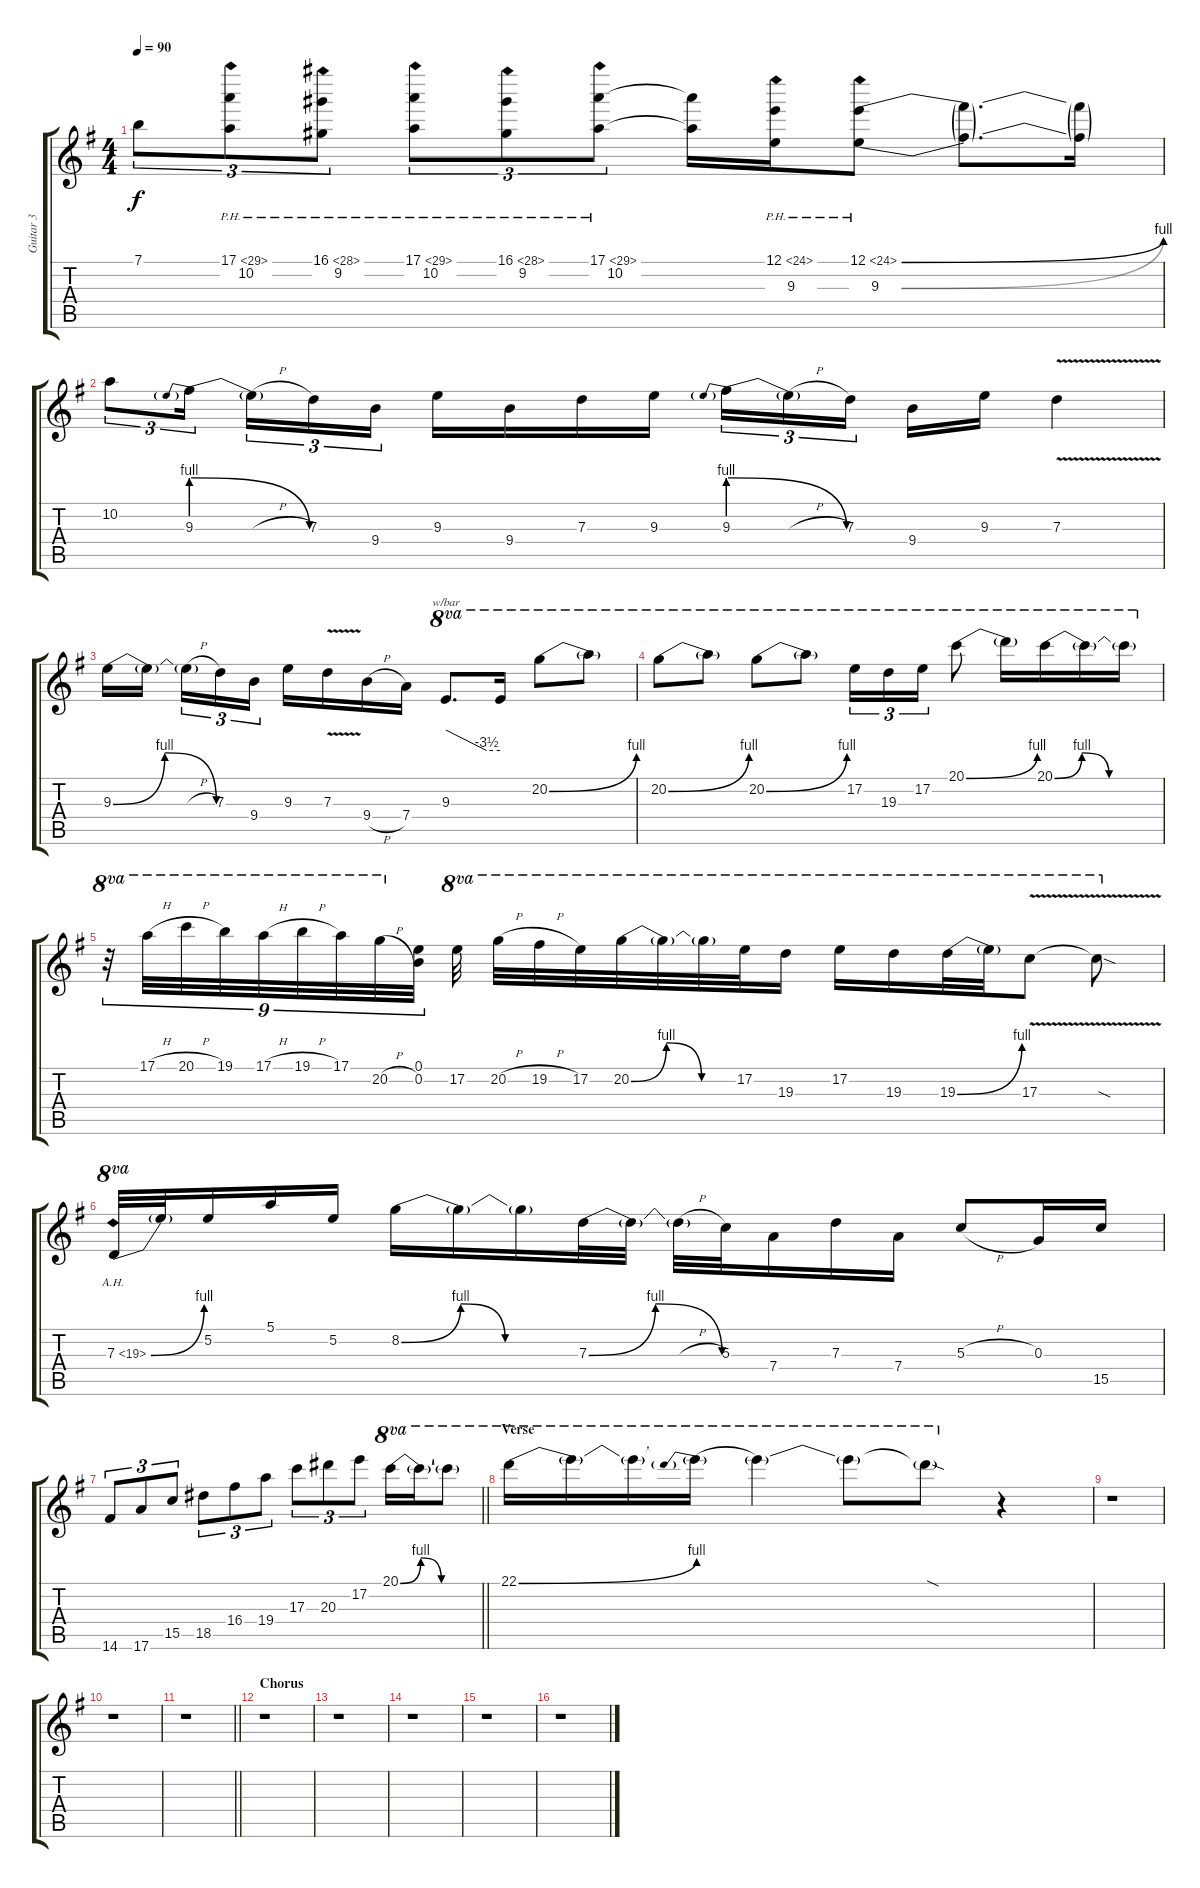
\track ("Guitar 3" "Guitar 3") {instrument overdrivenguitar}
\staff {score tabs}
\tuning (E4 B3 G3 D3 A2 E2) {hide}
\ts (4 4)
\tempo 90
\clef g2
\ks g
7.1{t}.8{tu (3 2) dy f} (17.1{ph 12} 10.2).8{tu (3 2)} (16.1{ph 12} 9.2).8{tu (3 2)} (17.1{ph 12} 10.2).8{tu (3 2)} (16.1{ph 12} 9.2).8{tu (3 2)} (17.1{ph 12} 10.2).8{tu (3 2)} (17.1{t} 10.2{t}).16 (12.1{ph 12} 9.3).16 (12.1{be (bend 0 0 60 4) ph 12} 9.3{be (bend 0 0 60 4)}).8 (12.1{t} 9.3{t}).8{d} (12.1{t} 9.3{t}).16 |
10.2.8{tu (3 2)} 9.3{be (prebendrelease 0 4 60 0)}.16{tu (3 2) beam splitsecondary} 9.3{h t}.16{tu (3 2)} 7.3.16{tu (3 2)} 9.4.16{tu (3 2)} 9.3.16 9.4.16 7.3.16 9.3.16 9.3{be (prebendrelease 0 4 60 0)}.16{tu (3 2)} 9.3{h t}.16{tu (3 2)} 7.3.16{tu (3 2) beam splitsecondary} 9.4.16 9.3.16 7.3{v}.4 |
9.3{be (bendrelease 0 0 30 4 30 4 60 0)}.16 9.3{t}.16{beam splitsecondary} 9.3{h t}.16{tu (3 2)} 7.3.16{tu (3 2)} 9.4.16{tu (3 2)} 9.3.16 7.3{v}.16 9.4{h}.16 7.4.16 9.3.8{d tbe (custom default 0 0 45 -14 60 -14) ot 8va} 9.3{t}.16{ot 8va} 20.2{be (bend 0 0 60 4)}.8{ot 8va} 20.2{t}.8{ot 8va} |
20.2{be (bend 0 0 60 4)}.8{ot 8va} 20.2{t}.8{ot 8va} 20.2{be (bend 0 0 60 4)}.8{ot 8va} 20.2{t}.8{ot 8va} 17.2.16{tu (3 2) ot 8va} 19.3.16{tu (3 2) ot 8va} 17.2.16{tu (3 2) ot 8va} 20.1{be (bend 0 0 60 4)}.8{ot 8va} 20.1{t}.16{ot 8va} 20.1{be (custom 0 0 15 4 30 0 60 0)}.16{ot 8va} 20.1{t}.16{ot 8va} 20.1{t}.16{ot 8va} |
r.32{tu (9 8) ot 8va} 17.1{h}.32{tu (9 8) ot 8va} 20.1{h}.32{tu (9 8) ot 8va} 19.1.32{tu (9 8) ot 8va} 17.1{h}.32{tu (9 8) ot 8va} 19.1{h}.32{tu (9 8) ot 8va} 17.1.32{tu (9 8) ot 8va} 20.2{h}.32{tu (9 8) ot 8va} (0.1 0.2).32{tu (9 8)} 17.2.32{ot 8va} 20.2{h}.32{ot 8va} 19.2{h}.32{ot 8va} 17.2.32{ot 8va} 20.2{be (custom 0 0 20 4 40 0 60 0)}.32{ot 8va} 20.2{t}.32{ot 8va} 20.2{t}.32{ot 8va} 17.2.32{ot 8va} 19.3.16{ot 8va} 17.2.16{ot 8va} 19.3.16{ot 8va} 19.3{be (bend 0 0 60 4)}.32{ot 8va} 19.3{t}.32{ot 8va} 17.3{v}.8{ot 8va} 17.3{sod t}.8{ot 8va} |
7.3{be (bend 0 0 60 4) ah 12}.32{ot 8va} 7.3{t}.32 5.2.16 5.1.16 5.2.16 8.2{be (custom 0 0 20 4 35 0 60 0)}.16 8.2{t}.16 8.2{t}.16 7.3{be (bendrelease 0 0 30 4 30 4 60 0)}.32 7.3{t}.32 7.3{h t}.32 5.3.32 7.4.16 7.3.16 7.4.16 5.3{h}.8 0.3.16 15.5.16 |
\barLineRight lightlight
14.6.8{tu (3 2)} 17.6.8{tu (3 2)} 15.5.8{tu (3 2)} 18.5.8{tu (3 2)} 16.4.8{tu (3 2)} 19.4.8{tu (3 2)} 17.3.8{tu (3 2)} 20.3.8{tu (3 2)} 17.2.8{tu (3 2)} 20.1{be (custom 0 0 15 4 30 0 60 0)}.16{ot 8va} 20.1{t}.16{ot 8va} 20.1{t}.8{ot 8va} |
\section ("" "Verse")
22.1{be (bend 0 0 60 4)}.16{ot 8va} 22.1{t}.16{ot 8va} 22.1{t}.16{ot 8va} 22.1{be (prebend 0 4 60 4) t}.16{ot 8va} 22.1{t}.4{ot 8va} 22.1{t}.8{ot 8va} 22.1{sod t}.8{ot 8va} r.4 |
r.1 |
r.1 |
\barLineRight lightlight
r.1 |
\section ("" "Chorus")
r.1 |
r.1 |
r.1 |
r.1 |
r.1
